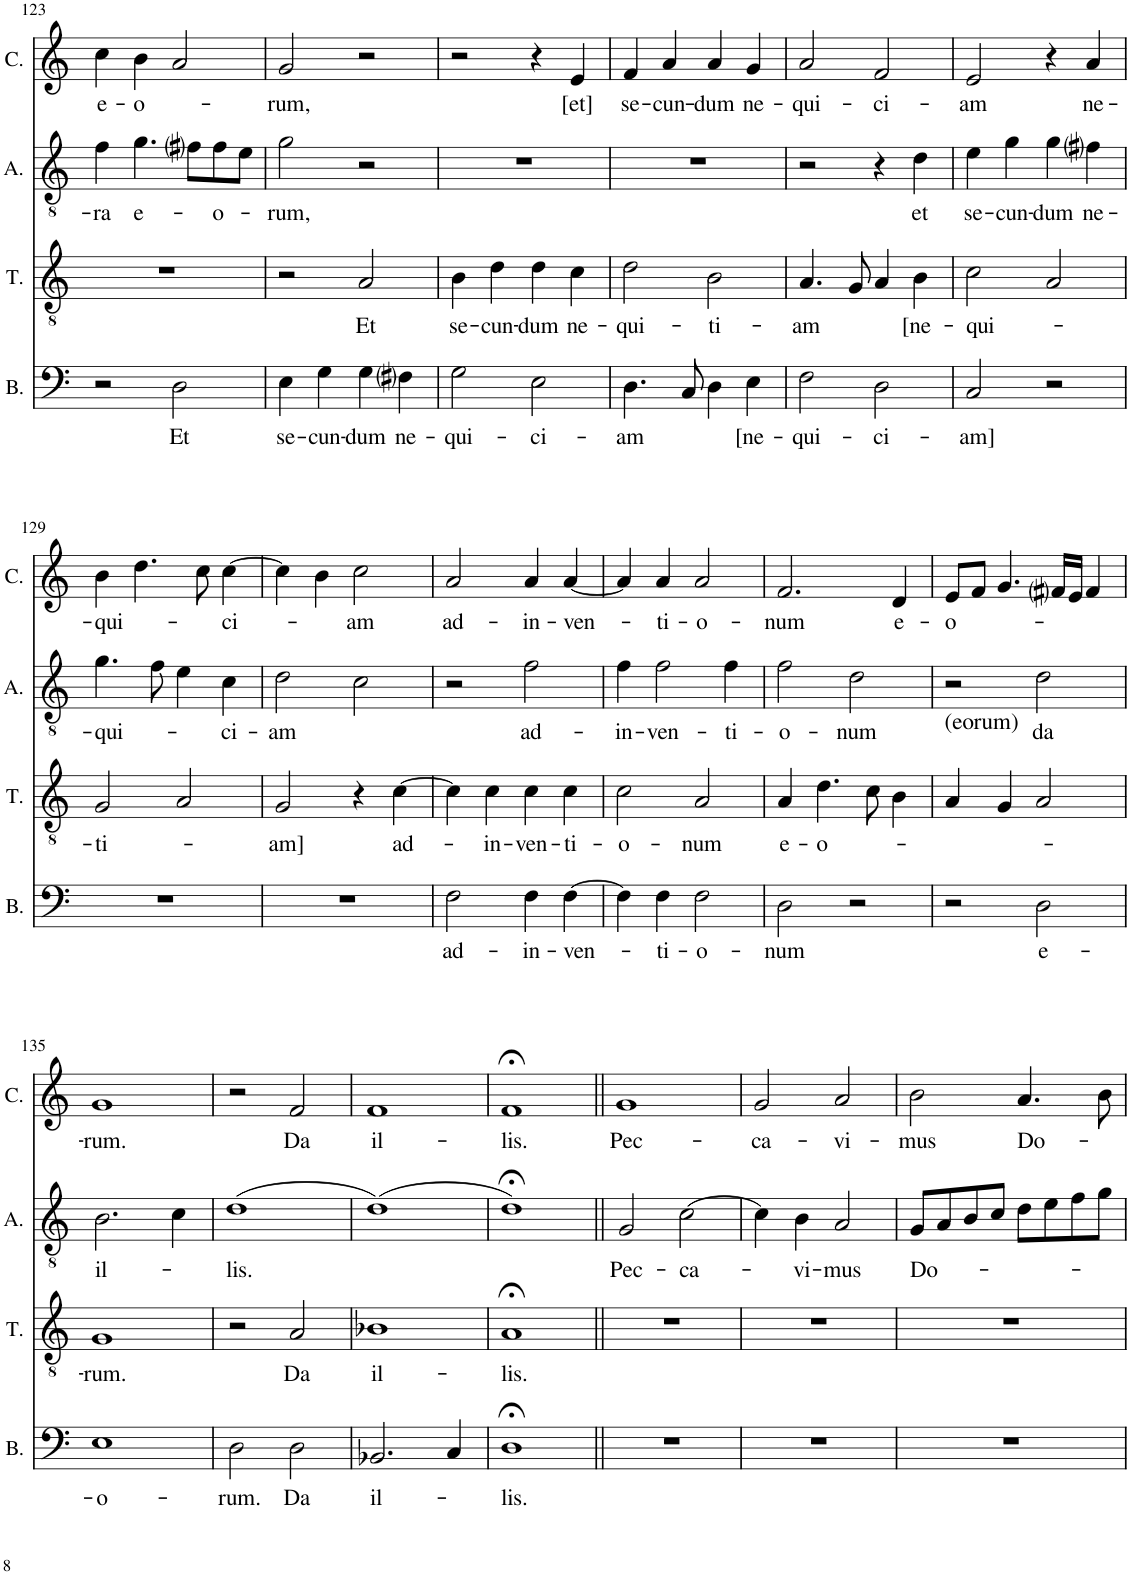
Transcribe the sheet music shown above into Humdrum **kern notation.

**kern	**text	**kern	**text	**kern	**text	**kern	**text
*part4	*part4	*part3	*part3	*part2	*part2	*part1	*part1
*staff4	*staff4	*staff3	*staff3	*staff2	*staff2	*staff1	*staff1
*I"Bassus	*	*I"Tenor	*	*I"Altus	*	*I"Cantus	*
*I'B.	*	*I'T.	*	*I'A.	*	*I'C.	*
!!LO:PB:g=z
*clefF4	*	*clefGv2	*	*clefGv2	*	*clefG2	*
*k[]	*	*k[]	*	*k[]	*	*k[]	*
*M2/2	*	*M2/2	*	*M2/2	*	*M2/2	*
*met(c|)	*	*met(c|)	*	*met(c|)	*	*met(c|)	*
=123	=123	=123	=123	=123	=123	=123	=123
!	!	!	!	!	!LO:LY:b	!	!LO:LY:b
2r	.	1r	.	4f\	-ra	4cc\	e-
!	!	!	!	!	!LO:LY:b	!	!LO:LY:b
.	.	.	.	4.g\	e-	4b\	-o-
!	!LO:LY:b	!	!	!	!	!	!
2D\	Et	.	.	.	.	2a/	.
.	.	.	.	8f#i\L	.	.	.
!	!	!	!	!	!LO:LY:b	!	!
.	.	.	.	8f#\	-o-	.	.
.	.	.	.	8e\J	.	.	.
=124	=124	=124	=124	=124	=124	=124	=124
!	!LO:LY:b	!	!	!	!LO:LY:b	!	!LO:LY:b
4E\	se-	2r	.	2g\	-rum,	2g/	-rum,
!	!LO:LY:b	!	!	!	!	!	!
4G\	-cun-	.	.	.	.	.	.
!	!LO:LY:b	!	!LO:LY:b	!	!	!	!
4G\	-dum	2A/	Et	2r	.	2r	.
!	!LO:LY:b	!	!	!	!	!	!
4F#i\	ne-	.	.	.	.	.	.
=125	=125	=125	=125	=125	=125	=125	=125
!	!LO:LY:b	!	!LO:LY:b	!	!	!	!
2G\	-qui-	4B\	se-	1r	.	2r	.
!	!	!	!LO:LY:b	!	!	!	!
.	.	4d\	-cun-	.	.	.	.
!	!LO:LY:b	!	!LO:LY:b	!	!	!	!
2E\	-ci-	4d\	-dum	.	.	4r	.
!	!	!	!LO:LY:b	!	!	!	!LO:LY:b
.	.	4c\	ne-	.	.	4e/	[et]
=126	=126	=126	=126	=126	=126	=126	=126
!	!LO:LY:b	!	!LO:LY:b	!	!	!	!LO:LY:b
4.D\	-am	2d\	-qui-	1r	.	4f/	se-
!	!	!	!	!	!	!	!LO:LY:b
.	.	.	.	.	.	4a/	-cun-
8C/	.	.	.	.	.	.	.
!	!	!	!LO:LY:b	!	!	!	!LO:LY:b
4D\	.	2B\	-ti-	.	.	4a/	-dum
!	!LO:LY:b	!	!	!	!	!	!LO:LY:b
4E\	[ne-	.	.	.	.	4g/	ne-
=127	=127	=127	=127	=127	=127	=127	=127
!	!LO:LY:b	!	!LO:LY:b	!	!	!	!LO:LY:b
2F\	-qui-	4.A/	-am	2r	.	2a/	-qui-
.	.	8G/	.	.	.	.	.
!	!LO:LY:b	!	!	!	!	!	!LO:LY:b
2D\	-ci-	4A/	.	4r	.	2f/	-ci-
!	!	!	!LO:LY:b	!	!LO:LY:b	!	!
.	.	4B\	[ne-	4d\	et	.	.
=128	=128	=128	=128	=128	=128	=128	=128
!	!LO:LY:b	!	!LO:LY:b	!	!LO:LY:b	!	!LO:LY:b
2C/	-am]	2c\	-qui-	4e\	se-	2e/	-am
!	!	!	!	!	!LO:LY:b	!	!
.	.	.	.	4g\	-cun-	.	.
!	!	!	!	!	!LO:LY:b	!	!
2r	.	2A/	.	4g\	-dum	4r	.
!	!	!	!	!	!LO:LY:b	!	!LO:LY:b
.	.	.	.	4f#i\	ne-	4a/	ne-
!!LO:LB:g=z
=129	=129	=129	=129	=129	=129	=129	=129
!	!	!	!LO:LY:b	!	!LO:LY:b	!	!LO:LY:b
1r	.	2G/	-ti-	4.g\	-qui-	4b\	-qui-
.	.	.	.	.	.	4.dd\	.
.	.	.	.	8f\	.	.	.
.	.	2A/	.	4e\	.	.	.
.	.	.	.	.	.	8cc\	.
!	!	!	!	!	!LO:LY:b	!	!LO:LY:b
.	.	.	.	4c\	-ci-	[4cc\	-ci-
=130	=130	=130	=130	=130	=130	=130	=130
!	!	!	!LO:LY:b	!	!LO:LY:b	!	!
1r	.	2G/	-am]	2d\	-am	4cc\]	.
.	.	.	.	.	.	4b\	.
!	!	!	!	!	!	!	!LO:LY:b
.	.	4r	.	2c\	.	2cc\	-am
!	!	!	!LO:LY:b	!	!	!	!
.	.	[4c\	ad-	.	.	.	.
=131	=131	=131	=131	=131	=131	=131	=131
!	!LO:LY:b	!	!	!	!	!	!LO:LY:b
2F\	ad-	4c\]	.	2r	.	2a/	ad-
!	!	!	!LO:LY:b	!	!	!	!
.	.	4c\	-in-	.	.	.	.
!	!LO:LY:b	!	!LO:LY:b	!	!LO:LY:b	!	!LO:LY:b
4F\	-in-	4c\	-ven-	2f\	ad-	4a/	-in-
!	!LO:LY:b	!	!LO:LY:b	!	!	!	!LO:LY:b
[4F\	-ven-	4c\	-ti-	.	.	[4a/	-ven-
=132	=132	=132	=132	=132	=132	=132	=132
!	!	!	!LO:LY:b	!	!LO:LY:b	!	!
4F\]	.	2c\	-o-	4f\	-in-	4a/]	.
!	!LO:LY:b	!	!	!	!LO:LY:b	!	!LO:LY:b
4F\	-ti-	.	.	2f\	-ven-	4a/	-ti-
!	!LO:LY:b	!	!LO:LY:b	!	!	!	!LO:LY:b
2F\	-o-	2A/	-num	.	.	2a/	-o-
!	!	!	!	!	!LO:LY:b	!	!
.	.	.	.	4f\	-ti-	.	.
=133	=133	=133	=133	=133	=133	=133	=133
!	!LO:LY:b	!	!LO:LY:b	!	!LO:LY:b	!	!LO:LY:b
2D\	-num	4A/	e-	2f\	-o-	2.f/	-num
!	!	!	!LO:LY:b	!	!	!	!
.	.	4.d\	-o-	.	.	.	.
!	!	!	!	!	!LO:LY:b	!	!
2r	.	.	.	2d\	-num	.	.
.	.	8c\	.	.	.	.	.
!	!	!	!	!	!	!	!LO:LY:b
.	.	4B\	.	.	.	4d/	e-
=134	=134	=134	=134	=134	=134	=134	=134
!	!	!	!	!LO:TX:b:t=(eorum)	!	!	!
!	!	!	!	!	!	!	!LO:LY:b
2r	.	4A/	.	2r	.	8e/L	-o-
.	.	.	.	.	.	8f/J	.
.	.	4G/	.	.	.	4.g/	.
!	!LO:LY:b	!	!	!	!LO:LY:b	!	!
2D\	e-	2A/	.	2d\	da	.	.
.	.	.	.	.	.	16f#i/LL	.
.	.	.	.	.	.	16e/JJ	.
.	.	.	.	.	.	4f#/	.
!!LO:LB:g=z
=135	=135	=135	=135	=135	=135	=135	=135
!	!LO:LY:b	!	!LO:LY:b	!	!LO:LY:b	!	!LO:LY:b
1E	-o-	1G	-rum.	2.B\	il-	1g	-rum.
.	.	.	.	4c\	.	.	.
=136	=136	=136	=136	=136	=136	=136	=136
!	!LO:LY:b	!	!	!	!LO:LY:b	!	!
2D\	-rum.	2r	.	(1d	-lis.	2r	.
!	!LO:LY:b	!	!LO:LY:b	!	!	!	!LO:LY:b
2D\	Da	2A/	Da	.	.	2f/	Da
=137	=137	=137	=137	=137	=137	=137	=137
!	!LO:LY:b	!	!LO:LY:b	!	!	!	!LO:LY:b
2.BB-X/	il-	1B-X	il-	(1d)	.	1f	il-
4C/	.	.	.	.	.	.	.
=138	=138	=138	=138	=138	=138	=138	=138
!	!LO:LY:b	!	!LO:LY:b	!	!	!	!LO:LY:b
1D;<	-lis.	1A;<	-lis.	1d;<)	.	1f;<	-lis.
=139||	=139||	=139||	=139||	=139||	=139||	=139||	=139||
!	!	!	!	!	!LO:LY:b	!	!LO:LY:b
1r	.	1r	.	2G/	Pec-	1g	Pec-
!	!	!	!	!	!LO:LY:b	!	!
.	.	.	.	[2c\	-ca-	.	.
=140	=140	=140	=140	=140	=140	=140	=140
!	!	!	!	!	!	!	!LO:LY:b
1r	.	1r	.	4c\]	.	2g/	-ca-
!	!	!	!	!	!LO:LY:b	!	!
.	.	.	.	4B\	-vi-	.	.
!	!	!	!	!	!LO:LY:b	!	!LO:LY:b
.	.	.	.	2A/	-mus	2a/	-vi-
=141	=141	=141	=141	=141	=141	=141	=141
!	!	!	!	!	!LO:LY:b	!	!LO:LY:b
1r	.	1r	.	8G/L	Do-	2b\	-mus
.	.	.	.	8A/	.	.	.
.	.	.	.	8B/	.	.	.
.	.	.	.	8c/J	.	.	.
!	!	!	!	!	!	!	!LO:LY:b
.	.	.	.	8d\L	.	4.a/	Do-
.	.	.	.	8e\	.	.	.
.	.	.	.	8f\	.	.	.
.	.	.	.	8g\J	.	8b\	.
=	=	=	=	=	=	=	=
*-	*-	*-	*-	*-	*-	*-	*-
